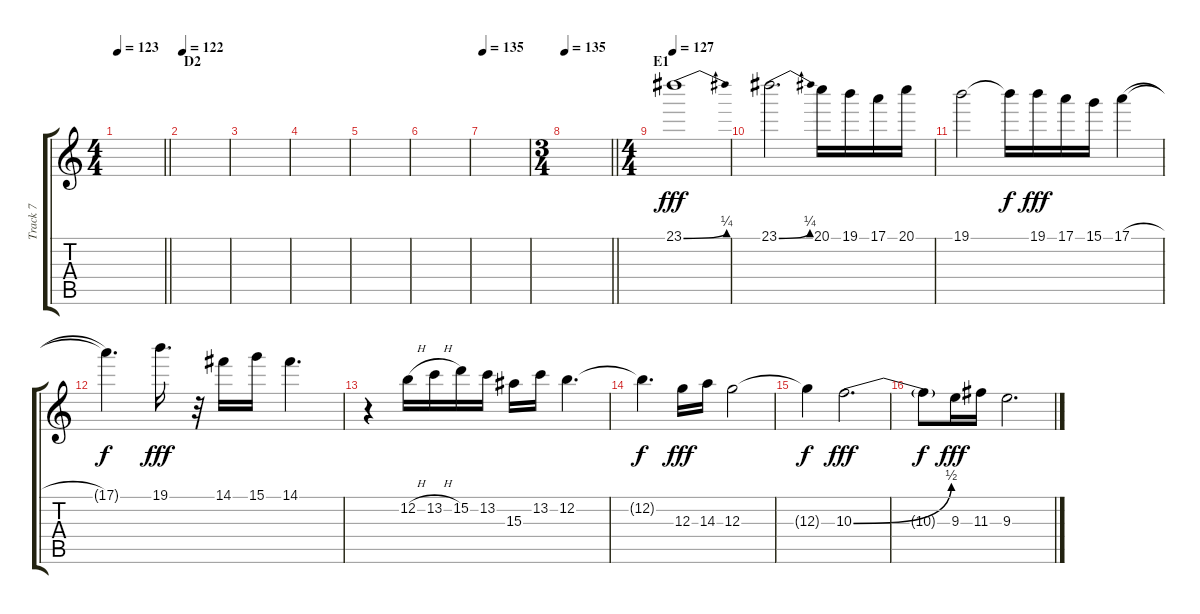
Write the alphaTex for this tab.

\track ("Track 7" "Track 7") {instrument overdrivenguitar}
\staff {score tabs}
\tuning (E4 B3 G3 D3 A2 E2) {hide}
\ts (4 4)
\tempo 123
\clef g2
\barLineRight lightlight
\ks c
|
\section ("" "D2")
\tempo 122
|
|
|
|
|
\tempo 135
|
\ts (3 4)
\tempo 135
\barLineRight lightlight
|
\ts (4 4)
\section ("" "E1")
\tempo 127
23.1{be (bend 0 0 60 1)}.1{dy fff} |
23.1{be (bend 0 0 60 1)}.2{d} 20.1.16 19.1.16 17.1.16 20.1.16 |
19.1.2 19.1{t}.16{dy f} 19.1.16{dy fff} 17.1.16 15.1.16 17.1{h}.4 |
17.1{t}.4{d dy f} 19.1.16{d dy fff} r.32 14.1.16 15.1.16 14.1.4{d} |
r.4 12.2{h}.16 13.2{h}.16 15.2.16 13.2.16 15.3.16 13.2.16 12.2.4{d} |
12.2{t}.4{d dy f} 12.3.16{dy fff} 14.3.16 12.3.2 |
12.3{t}.4{dy f} 10.3{be (bend 0 0 60 2)}.2{d dy fff} |
10.3{t}.8{dy f} 9.3.16{dy fff} 11.3.16 9.3.2{d}
